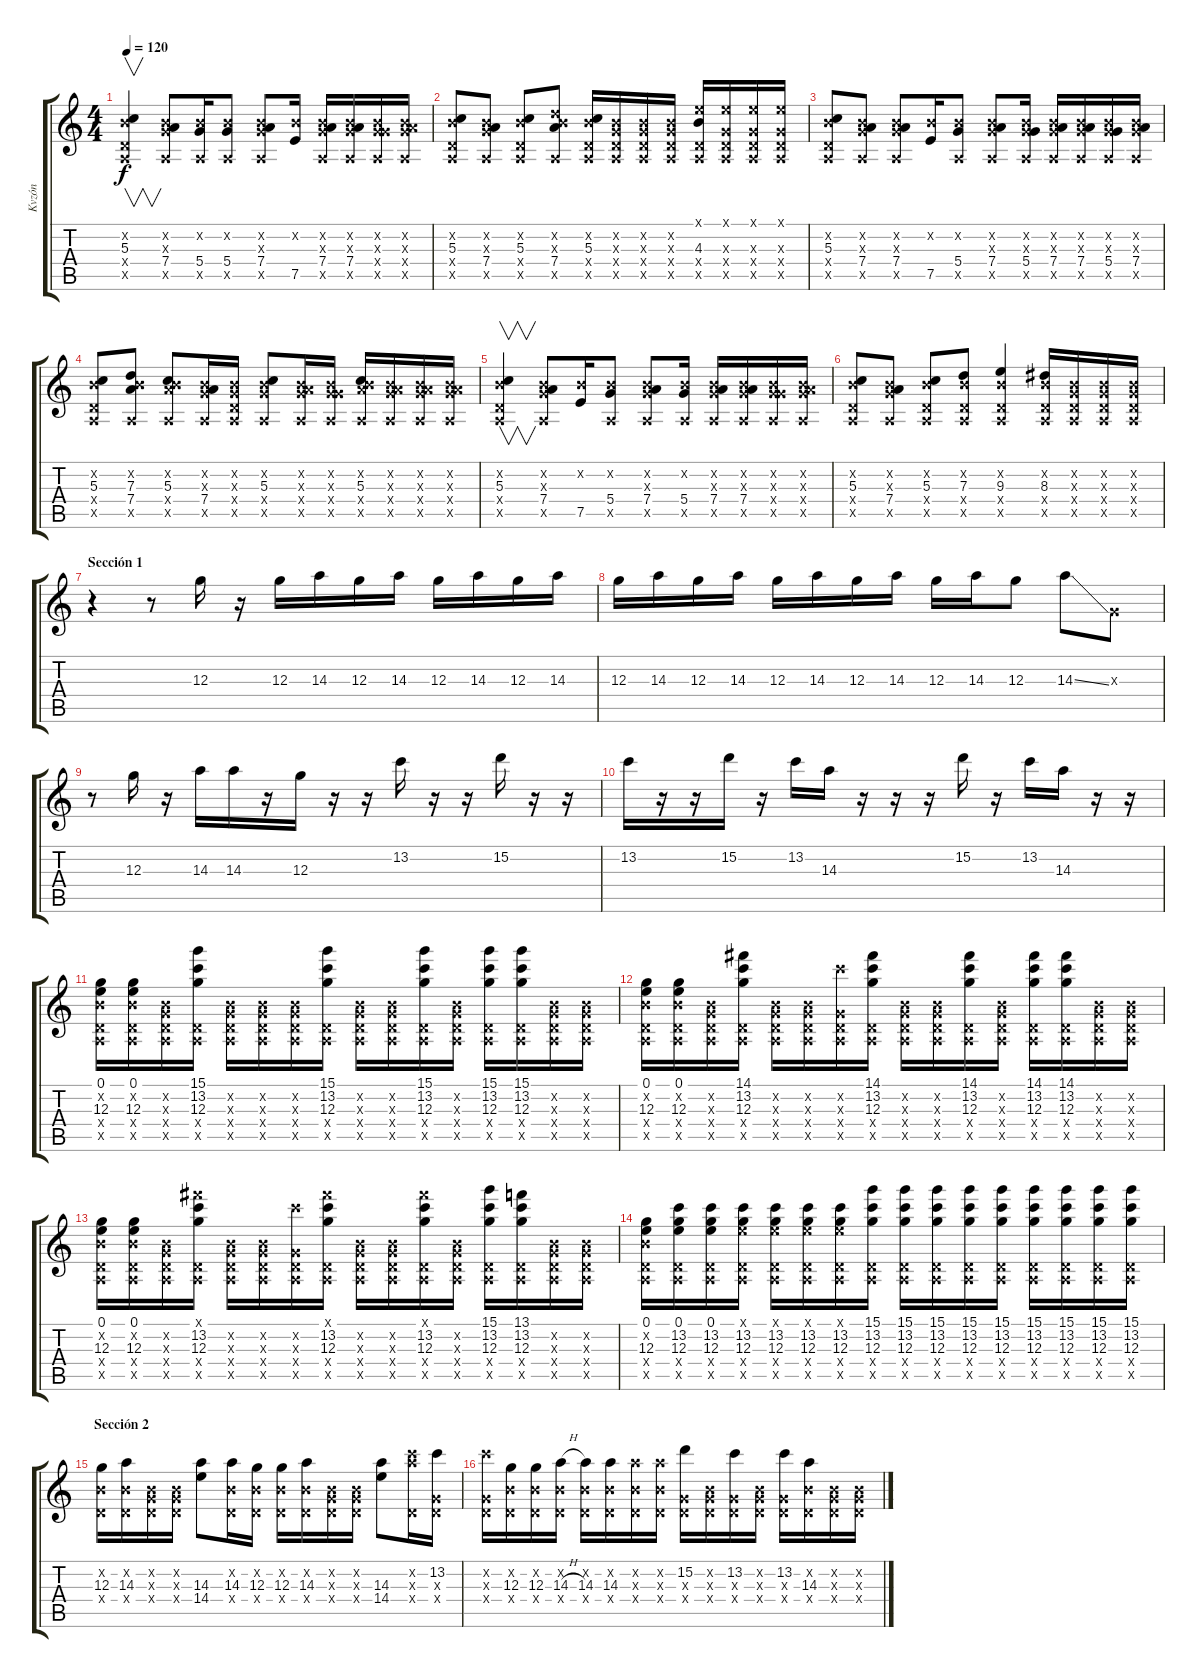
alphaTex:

\track ("Kvzón" "Kvzón") {instrument overdrivenguitar}
\staff {score tabs}
\tuning (E4 B3 G3 D3 A2 E2) {hide}
\ts (4 4)
\tempo 120
\clef g2
\ks c
(0.2{x} 5.3 0.4{x} 0.5{x}).4{v dy f} (0.2{x} 0.3{x} 7.4 0.5{x}).8 (0.2{x} 5.4 0.5{x}).16 (0.2{x} 5.4 0.5{x}).8 (0.2{x} 0.3{x} 7.4 0.5{x}).8 (0.2{x} 7.5).16 (0.2{x} 0.3{x} 7.4 0.5{x}).16 (0.2{x} 0.3{x} 7.4 0.5{x}).16 (0.2{x} 0.3{x} 5.4{x} 0.5{x}).16 (0.2{x} 0.3{x} 7.4{x} 0.5{x}).16 |
(0.2{x} 5.3 0.4{x} 0.5{x}).8 (0.2{x} 0.3{x} 7.4 0.5{x}).8 (0.2{x} 5.3 0.4{x} 0.5{x}).8 (0.2{x} 7.3{x} 7.4 0.5{x}).8 (0.2{x} 5.3 0.4{x} 0.5{x}).16 (0.2{x} 0.3{x} 0.4{x} 0.5{x}).16 (0.2{x} 0.3{x} 0.4{x} 0.5{x}).16 (0.2{x} 0.3{x} 0.4{x} 0.5{x}).16 (0.1{x} 4.3 0.4{x} 0.5{x}).16 (0.1{x} 0.3{x} 0.4{x} 0.5{x}).16 (0.1{x} 0.3{x} 0.4{x} 0.5{x}).16 (0.1{x} 0.3{x} 0.4{x} 0.5{x}).16 |
(0.2{x} 5.3 0.4{x} 0.5{x}).8 (0.2{x} 0.3{x} 7.4 0.5{x}).8 (0.2{x} 0.3{x} 7.4 0.5{x}).8 (0.2{x} 7.5).16 (0.2{x} 5.4 0.5{x}).8 (0.2{x} 0.3{x} 7.4 0.5{x}).8 (0.2{x} 0.3{x} 5.4 0.5{x}).16 (0.2{x} 0.3{x} 7.4 0.5{x}).16 (0.2{x} 0.3{x} 7.4 0.5{x}).16 (0.2{x} 0.3{x} 5.4 0.5{x}).16 (0.2{x} 0.3{x} 7.4 0.5{x}).16 |
(0.2{x} 5.3 0.4{x} 0.5{x}).8 (0.2{x} 7.3 7.4 0.5{x}).8 (0.2{x} 5.3 7.4{x} 0.5{x}).8 (0.2{x} 0.3{x} 7.4 0.5{x}).16 (0.2{x} 0.3{x} 0.4{x} 0.5{x}).16 (0.2{x} 5.3 5.4{x} 0.5{x}).8 (0.2{x} 0.3{x} 7.4{x} 0.5{x}).16 (0.2{x} 0.3{x} 5.4{x} 0.5{x}).16 (0.2{x} 5.3 7.4{x} 0.5{x}).16 (0.2{x} 0.3{x} 7.4{x} 0.5{x}).16 (0.2{x} 0.3{x} 7.4{x} 0.5{x}).16 (0.2{x} 0.3{x} 7.4{x} 0.5{x}).16 |
(0.2{x} 5.3 0.4{x} 0.5{x}).4{v} (0.2{x} 0.3{x} 7.4 0.5{x}).8 (0.2{x} 7.5).16 (0.2{x} 5.4 0.5{x}).8 (0.2{x} 0.3{x} 7.4 0.5{x}).8 (0.2{x} 5.4 0.5{x}).16 (0.2{x} 0.3{x} 7.4 0.5{x}).16 (0.2{x} 0.3{x} 7.4 0.5{x}).16 (0.2{x} 0.3{x} 5.4{x} 0.5{x}).16 (0.2{x} 0.3{x} 7.4{x} 0.5{x}).16 |
(0.2{x} 5.3 0.4{x} 0.5{x}).8 (0.2{x} 0.3{x} 7.4 0.5{x}).8 (0.2{x} 5.3 0.4{x} 0.5{x}).8 (0.2{x} 7.3 0.4{x} 0.5{x}).8 (0.2{x} 9.3 0.4{x} 0.5{x}).4 (0.2{x} 8.3 0.4{x} 0.5{x}).16 (0.2{x} 0.3{x} 0.4{x} 0.5{x}).16 (0.2{x} 0.3{x} 0.4{x} 0.5{x}).16 (0.2{x} 0.3{x} 0.4{x} 0.5{x}).16 |
\section ("" "Sección 1")
r.4{volume 5 instrument synthbass2} r.8 12.3.16 r.16 12.3.16 14.3.16 12.3.16 14.3.16 12.3.16 14.3.16 12.3.16 14.3.16 |
12.3.16 14.3.16 12.3.16 14.3.16 12.3.16 14.3.16 12.3.16 14.3.16 12.3.16 14.3.16 12.3.8{volume 9} 14.3{ss}.8 0.3{x}.8 |
r.8 12.3.16 r.16 14.3.16 14.3.16 r.16 12.3.16 r.16 r.16 13.2.16 r.16 r.16 15.2.16 r.16 r.16 |
13.2.16 r.16 r.16 15.2.16 r.16 13.2.16 14.3.16 r.16 r.16 r.16 15.2.16 r.16 13.2.16 14.3.16 r.16 r.16 |
(0.1 0.2{x} 12.3 0.4{x} 0.5{x}).16{volume 12 instrument synthbass1} (0.1 0.2{x} 12.3 0.4{x} 0.5{x}).16 (0.2{x} 0.3{x} 0.4{x} 0.5{x}).16 (15.1 13.2 12.3 0.4{x} 0.5{x}).16 (0.2{x} 0.3{x} 0.4{x} 0.5{x}).16 (0.2{x} 0.3{x} 0.4{x} 0.5{x}).16 (0.2{x} 0.3{x} 0.4{x} 0.5{x}).16 (15.1 13.2 12.3 0.4{x} 0.5{x}).16 (0.2{x} 0.3{x} 0.4{x} 0.5{x}).16 (0.2{x} 0.3{x} 0.4{x} 0.5{x}).16 (15.1 13.2 12.3 0.4{x} 0.5{x}).16 (0.2{x} 0.3{x} 0.4{x} 0.5{x}).16 (15.1 13.2 12.3 0.4{x} 0.5{x}).16 (15.1 13.2 12.3 0.4{x} 0.5{x}).16 (0.2{x} 0.3{x} 0.4{x} 0.5{x}).16 (0.2{x} 0.3{x} 0.4{x} 0.5{x}).16 |
(0.1 0.2{x} 12.3 0.4{x} 0.5{x}).16{volume 12 instrument synthbass1} (0.1 0.2{x} 12.3 0.4{x} 0.5{x}).16 (0.2{x} 0.3{x} 0.4{x} 0.5{x}).16 (14.1 13.2 12.3 0.4{x} 0.5{x}).16 (0.2{x} 0.3{x} 0.4{x} 0.5{x}).16 (0.2{x} 0.3{x} 0.4{x} 0.5{x}).16 (13.2{x} 0.3{x} 0.4{x} 0.5{x}).16 (14.1 13.2 12.3 0.4{x} 0.5{x}).16 (0.2{x} 0.3{x} 0.4{x} 0.5{x}).16 (0.2{x} 0.3{x} 0.4{x} 0.5{x}).16 (14.1 13.2 12.3 0.4{x} 0.5{x}).16 (0.2{x} 0.3{x} 0.4{x} 0.5{x}).16 (14.1 13.2 12.3 0.4{x} 0.5{x}).16 (14.1 13.2 12.3 0.4{x} 0.5{x}).16 (0.2{x} 0.3{x} 0.4{x} 0.5{x}).16 (0.2{x} 0.3{x} 0.4{x} 0.5{x}).16 |
(0.1 0.2{x} 12.3 0.4{x} 0.5{x}).16{volume 12 instrument synthbass1} (0.1 0.2{x} 12.3 0.4{x} 0.5{x}).16 (0.2{x} 0.3{x} 0.4{x} 0.5{x}).16 (14.1{x} 13.2 12.3 0.4{x} 0.5{x}).16 (0.2{x} 0.3{x} 0.4{x} 0.5{x}).16 (0.2{x} 0.3{x} 0.4{x} 0.5{x}).16 (13.2{x} 0.3{x} 0.4{x} 0.5{x}).16 (14.1{x} 13.2 12.3 0.4{x} 0.5{x}).16 (0.2{x} 0.3{x} 0.4{x} 0.5{x}).16 (0.2{x} 0.3{x} 0.4{x} 0.5{x}).16 (14.1{x} 13.2 12.3 0.4{x} 0.5{x}).16 (0.2{x} 0.3{x} 0.4{x} 0.5{x}).16 (15.1 13.2 12.3 0.4{x} 0.5{x}).16 (13.1 13.2 12.3 0.4{x} 0.5{x}).16 (0.2{x} 0.3{x} 0.4{x} 0.5{x}).16 (0.2{x} 0.3{x} 0.4{x} 0.5{x}).16 |
(0.1 0.2{x} 12.3 0.4{x} 0.5{x}).16 (0.1 13.2 12.3 0.4{x} 0.5{x}).16 (0.1 13.2 12.3 0.4{x} 0.5{x}).16 (0.1{x} 13.2 12.3 0.4{x} 0.5{x}).16 (0.1{x} 13.2 12.3 0.4{x} 0.5{x}).16 (0.1{x} 13.2 12.3 0.4{x} 0.5{x}).16 (0.1{x} 13.2 12.3 0.4{x} 0.5{x}).16 (15.1 13.2 12.3 0.4{x} 0.5{x}).16 (15.1 13.2 12.3 0.4{x} 0.5{x}).16 (15.1 13.2 12.3 0.4{x} 0.5{x}).16 (15.1 13.2 12.3 0.4{x} 0.5{x}).16 (15.1 13.2 12.3 0.4{x} 0.5{x}).16 (15.1 13.2 12.3 0.4{x} 0.5{x}).16 (15.1 13.2 12.3 0.4{x} 0.5{x}).16 (15.1 13.2 12.3 0.4{x} 0.5{x}).16 (15.1 13.2 12.3 0.4{x} 0.5{x}).16 |
\section ("" "Sección 2")
(0.2{x} 12.3 0.4{x}).16 (0.2{x} 14.3 0.4{x}).16 (0.2{x} 0.3{x} 0.4{x}).16 (0.2{x} 0.3{x} 0.4{x}).16 (14.3 14.4).8 (0.2{x} 14.3 0.4{x}).16 (0.2{x} 12.3 0.4{x}).16 (0.2{x} 12.3 0.4{x}).16 (0.2{x} 14.3 0.4{x}).16 (0.2{x} 0.3{x} 0.4{x}).16 (0.2{x} 0.3{x} 0.4{x}).16 (14.3 14.4).8 (13.2{x} 14.3{x} 0.4{x}).16 (13.2 0.3{x} 0.4{x}).16 |
(13.2{x} 0.3{x} 0.4{x}).16 (0.2{x} 12.3 0.4{x}).16 (0.2{x} 12.3 0.4{x}).16 (0.2{x} 14.3{h} 0.4{x}).16 (0.2{x} 14.3 0.4{x}).16 (0.2{x} 14.3 0.4{x}).16 (0.2{x} 14.3{x} 0.4{x}).16 (0.2{x} 14.3{x} 0.4{x}).16 (15.2 0.3{x} 0.4{x}).16 (0.2{x} 0.3{x} 0.4{x}).16 (13.2 0.3{x} 0.4{x}).16 (0.2{x} 0.3{x} 0.4{x}).16 (13.2 0.3{x} 0.4{x}).16 (0.2{x} 14.3 0.4{x}).16 (0.2{x} 0.3{x} 0.4{x}).16 (0.2{x} 0.3{x} 0.4{x}).16
